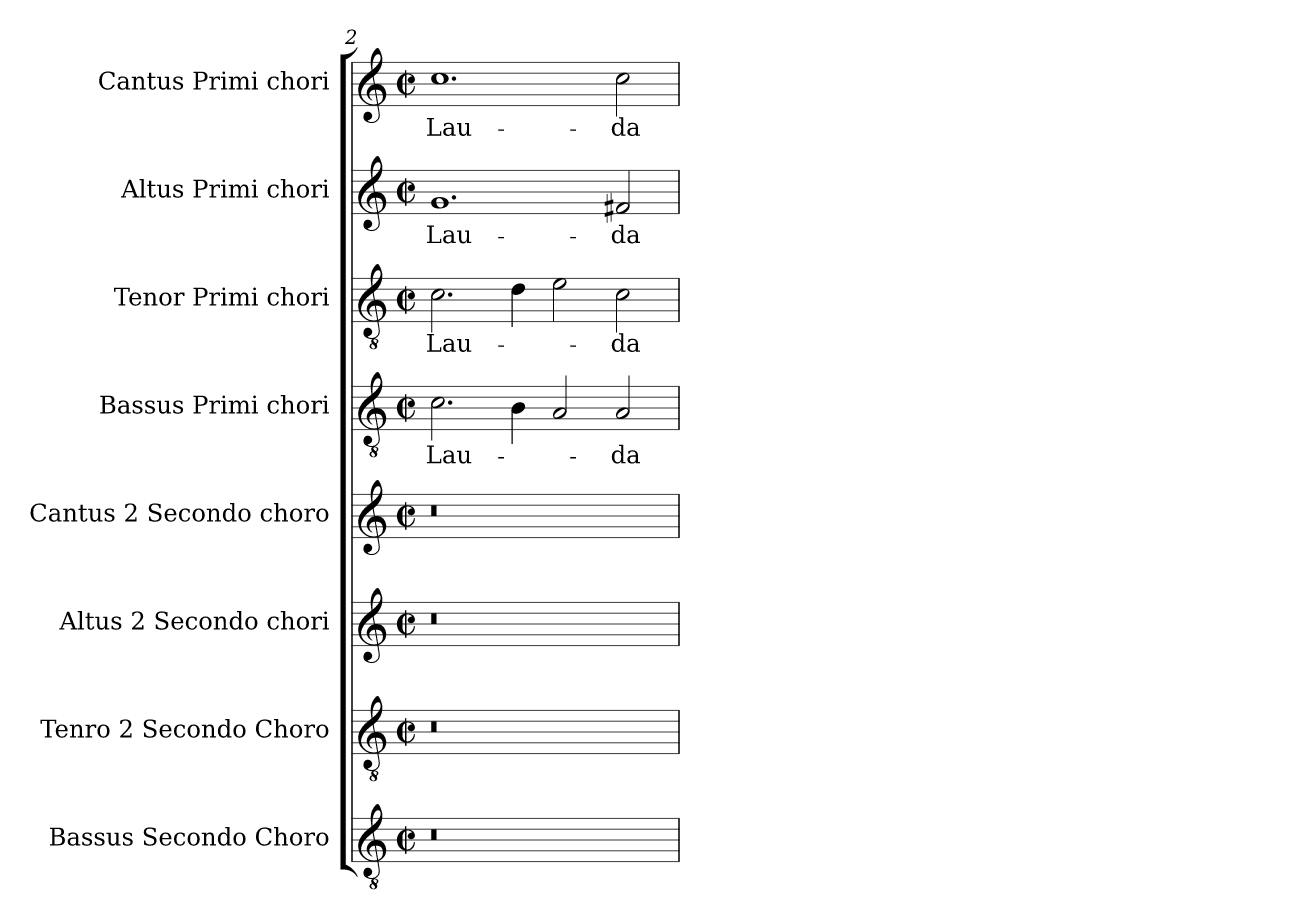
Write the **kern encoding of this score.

**kern	**kern	**kern	**kern	**kern	**text	**kern	**text	**kern	**text	**kern	**text
*part8	*part7	*part6	*part5	*part4	*part4	*part3	*part3	*part2	*part2	*part1	*part1
*staff8	*staff7	*staff6	*staff5	*staff4	*staff4	*staff3	*staff3	*staff2	*staff2	*staff1	*staff1
*I"Bassus  Secondo Choro	*I"Tenro 2  Secondo Choro	*I"Altus 2  Secondo chori	*I"Cantus 2  Secondo choro	*I"Bassus  Primi chori	*	*I"Tenor  Primi chori	*	*I"Altus  Primi chori	*	*I"Cantus  Primi chori	*
*I'Ch	*I'Ch	*I'Ch	*I'Ch	*I'Ch	*	*I'Ch	*	*I'Ch	*	*I'Ch	*
*clefGv2	*clefGv2	*clefG2	*clefG2	*clefGv2	*	*clefGv2	*	*clefG2	*	*clefG2	*
*M2/2	*M2/2	*M2/2	*M2/2	*M2/2	*	*M2/2	*	*M2/2	*	*M2/2	*
*met(c|)	*met(c|)	*met(c|)	*met(c|)	*met(c|)	*	*met(c|)	*	*met(c|)	*	*met(c|)	*
=2	=2	=2	=2	=2	=2	=2	=2	=2	=2	=2	=2
!	!	!	!	!	!LO:LY:b:cj	!	!LO:LY:b:cj	!	!LO:LY:b:cj	!	!LO:LY:b:cj
0r	0r	0r	0r	2.c\	Lau-	2.c\	Lau-	1.g	Lau-	1.cc	Lau-
.	.	.	.	4B\	.	4d\	.	.	.	.	.
.	.	.	.	2A/	.	2e\	.	.	.	.	.
!	!	!	!	!	!LO:LY:b:cj	!	!LO:LY:b:cj	!	!LO:LY:b:cj	!	!LO:LY:b:cj
.	.	.	.	2A/	-da	2c\	-da	2f#X/	-da	2cc\	-da
=	=	=	=	=	=	=	=	=	=	=	=
*-	*-	*-	*-	*-	*-	*-	*-	*-	*-	*-	*-
